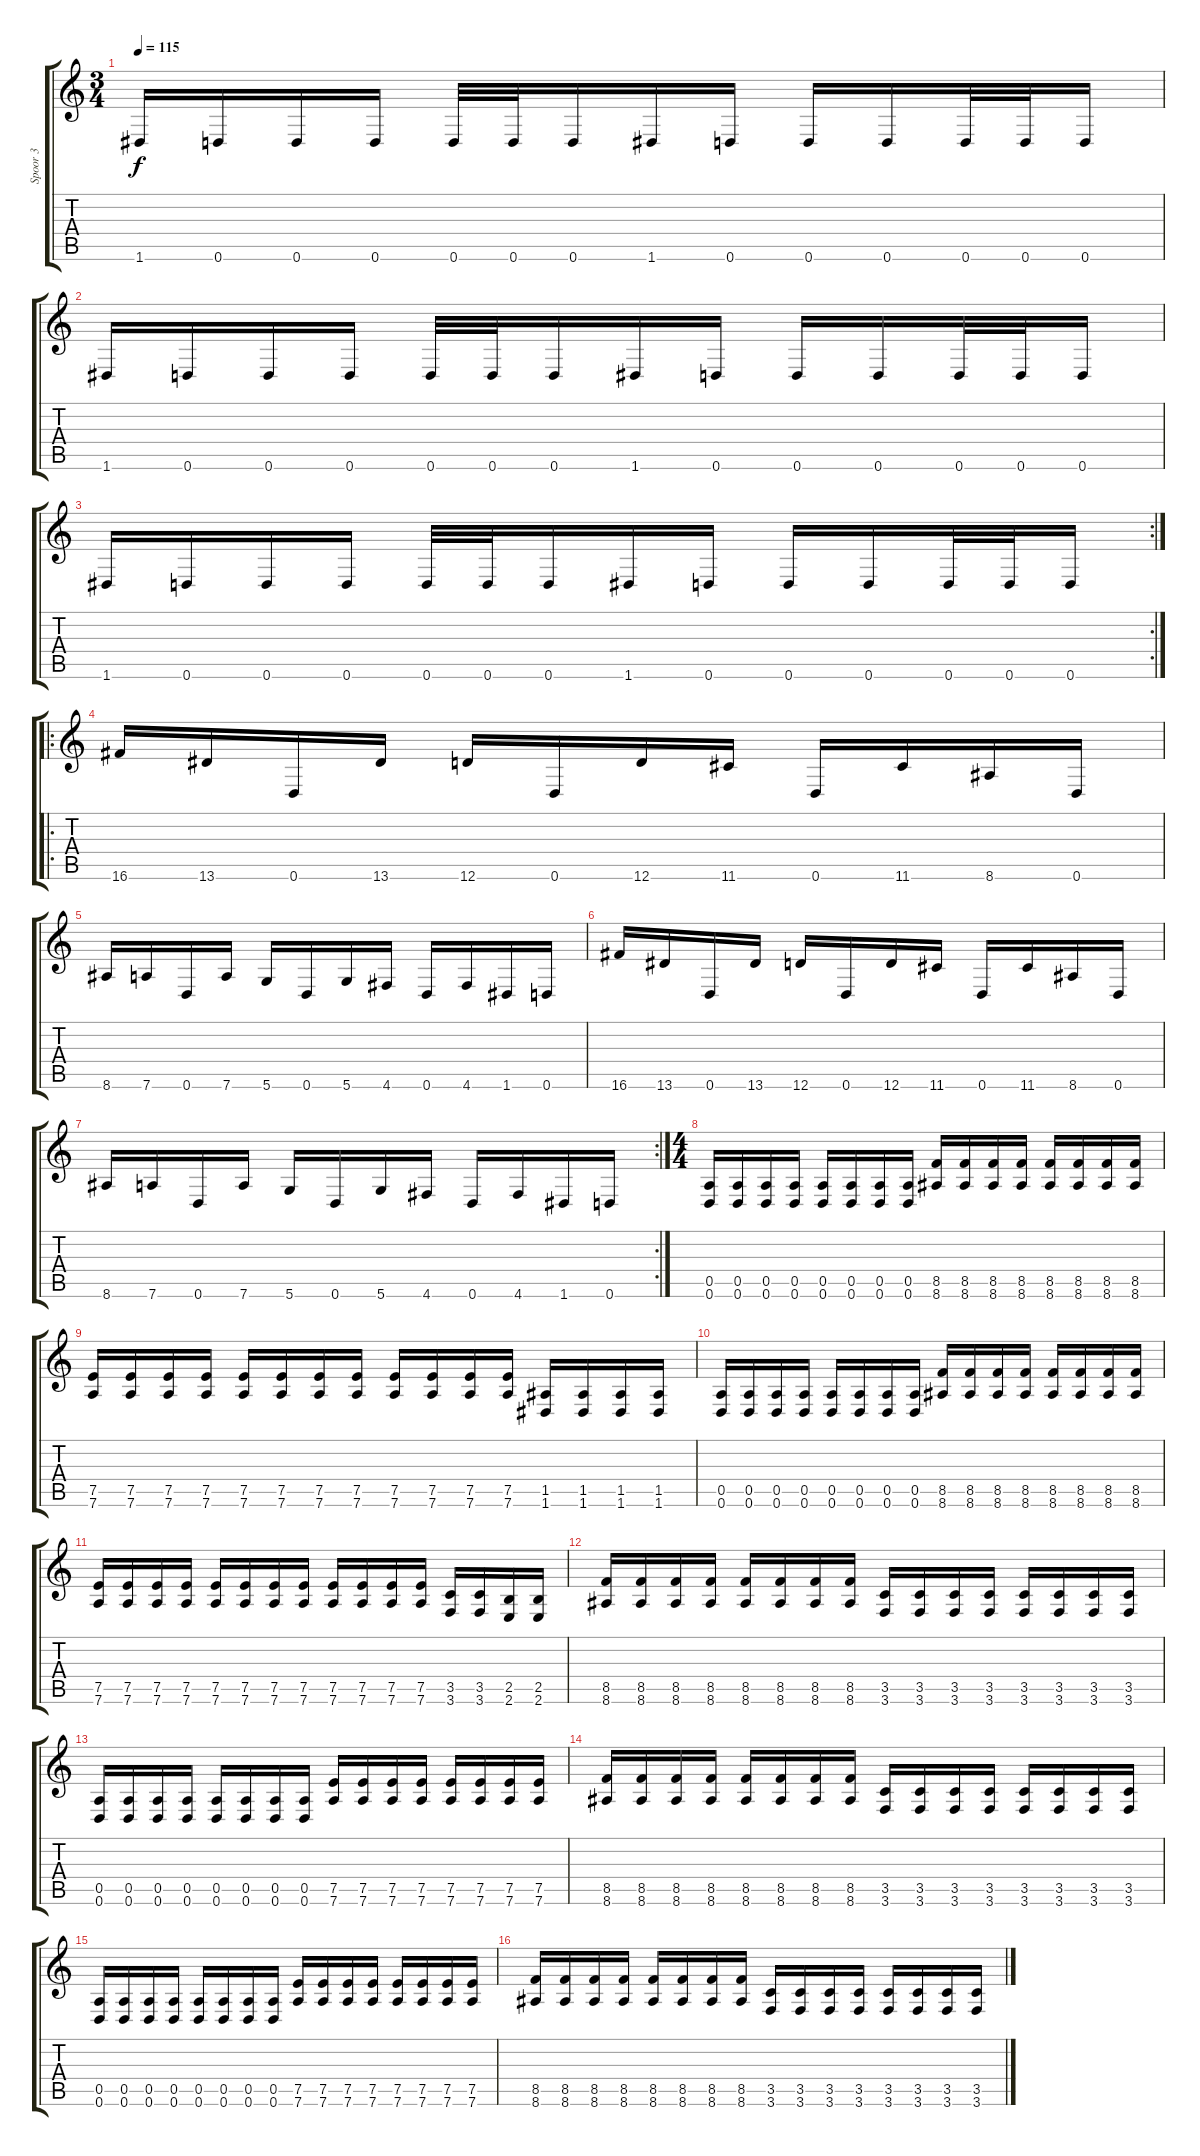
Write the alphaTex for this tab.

\track ("Spoor 3" "Spoor 3") {instrument distortionguitar}
\staff {score tabs}
\tuning (E4 B3 G3 D3 A2 D2) {hide}
\ts (3 4)
\tempo 115
\clef g2
\ks c
1.6.16{dy f} 0.6.16 0.6.16 0.6.16 0.6.32 0.6.32 0.6.16 1.6.16 0.6.16 0.6.16 0.6.16 0.6.32 0.6.32 0.6.16 |
1.6.16 0.6.16 0.6.16 0.6.16 0.6.32 0.6.32 0.6.16 1.6.16 0.6.16 0.6.16 0.6.16 0.6.32 0.6.32 0.6.16 |
\rc 2
1.6.16 0.6.16 0.6.16 0.6.16 0.6.32 0.6.32 0.6.16 1.6.16 0.6.16 0.6.16 0.6.16 0.6.32 0.6.32 0.6.16 |
\ro
16.6.16 13.6.16 0.6.16 13.6.16 12.6.16 0.6.16 12.6.16 11.6.16 0.6.16 11.6.16 8.6.16 0.6.16 |
8.6.16 7.6.16 0.6.16 7.6.16 5.6.16 0.6.16 5.6.16 4.6.16 0.6.16 4.6.16 1.6.16 0.6.16 |
16.6.16 13.6.16 0.6.16 13.6.16 12.6.16 0.6.16 12.6.16 11.6.16 0.6.16 11.6.16 8.6.16 0.6.16 |
\rc 2
8.6.16 7.6.16 0.6.16 7.6.16 5.6.16 0.6.16 5.6.16 4.6.16 0.6.16 4.6.16 1.6.16 0.6.16 |
\ts (4 4)
(0.5 0.6).16 (0.5 0.6).16 (0.5 0.6).16 (0.5 0.6).16 (0.5 0.6).16 (0.5 0.6).16 (0.5 0.6).16 (0.5 0.6).16 (8.5 8.6).16 (8.5 8.6).16 (8.5 8.6).16 (8.5 8.6).16 (8.5 8.6).16 (8.5 8.6).16 (8.5 8.6).16 (8.5 8.6).16 |
(7.5 7.6).16 (7.5 7.6).16 (7.5 7.6).16 (7.5 7.6).16 (7.5 7.6).16 (7.5 7.6).16 (7.5 7.6).16 (7.5 7.6).16 (7.5 7.6).16 (7.5 7.6).16 (7.5 7.6).16 (7.5 7.6).16 (1.5 1.6).16 (1.5 1.6).16 (1.5 1.6).16 (1.5 1.6).16 |
(0.5 0.6).16 (0.5 0.6).16 (0.5 0.6).16 (0.5 0.6).16 (0.5 0.6).16 (0.5 0.6).16 (0.5 0.6).16 (0.5 0.6).16 (8.5 8.6).16 (8.5 8.6).16 (8.5 8.6).16 (8.5 8.6).16 (8.5 8.6).16 (8.5 8.6).16 (8.5 8.6).16 (8.5 8.6).16 |
(7.5 7.6).16 (7.5 7.6).16 (7.5 7.6).16 (7.5 7.6).16 (7.5 7.6).16 (7.5 7.6).16 (7.5 7.6).16 (7.5 7.6).16 (7.5 7.6).16 (7.5 7.6).16 (7.5 7.6).16 (7.5 7.6).16 (3.5 3.6).16 (3.5 3.6).16 (2.5 2.6).16 (2.5 2.6).16 |
(8.5 8.6).16 (8.5 8.6).16 (8.5 8.6).16 (8.5 8.6).16 (8.5 8.6).16 (8.5 8.6).16 (8.5 8.6).16 (8.5 8.6).16 (3.5 3.6).16 (3.5 3.6).16 (3.5 3.6).16 (3.5 3.6).16 (3.5 3.6).16 (3.5 3.6).16 (3.5 3.6).16 (3.5 3.6).16 |
(0.5 0.6).16 (0.5 0.6).16 (0.5 0.6).16 (0.5 0.6).16 (0.5 0.6).16 (0.5 0.6).16 (0.5 0.6).16 (0.5 0.6).16 (7.5 7.6).16 (7.5 7.6).16 (7.5 7.6).16 (7.5 7.6).16 (7.5 7.6).16 (7.5 7.6).16 (7.5 7.6).16 (7.5 7.6).16 |
(8.5 8.6).16 (8.5 8.6).16 (8.5 8.6).16 (8.5 8.6).16 (8.5 8.6).16 (8.5 8.6).16 (8.5 8.6).16 (8.5 8.6).16 (3.5 3.6).16 (3.5 3.6).16 (3.5 3.6).16 (3.5 3.6).16 (3.5 3.6).16 (3.5 3.6).16 (3.5 3.6).16 (3.5 3.6).16 |
(0.5 0.6).16 (0.5 0.6).16 (0.5 0.6).16 (0.5 0.6).16 (0.5 0.6).16 (0.5 0.6).16 (0.5 0.6).16 (0.5 0.6).16 (7.5 7.6).16 (7.5 7.6).16 (7.5 7.6).16 (7.5 7.6).16 (7.5 7.6).16 (7.5 7.6).16 (7.5 7.6).16 (7.5 7.6).16 |
(8.5 8.6).16 (8.5 8.6).16 (8.5 8.6).16 (8.5 8.6).16 (8.5 8.6).16 (8.5 8.6).16 (8.5 8.6).16 (8.5 8.6).16 (3.5 3.6).16 (3.5 3.6).16 (3.5 3.6).16 (3.5 3.6).16 (3.5 3.6).16 (3.5 3.6).16 (3.5 3.6).16 (3.5 3.6).16
